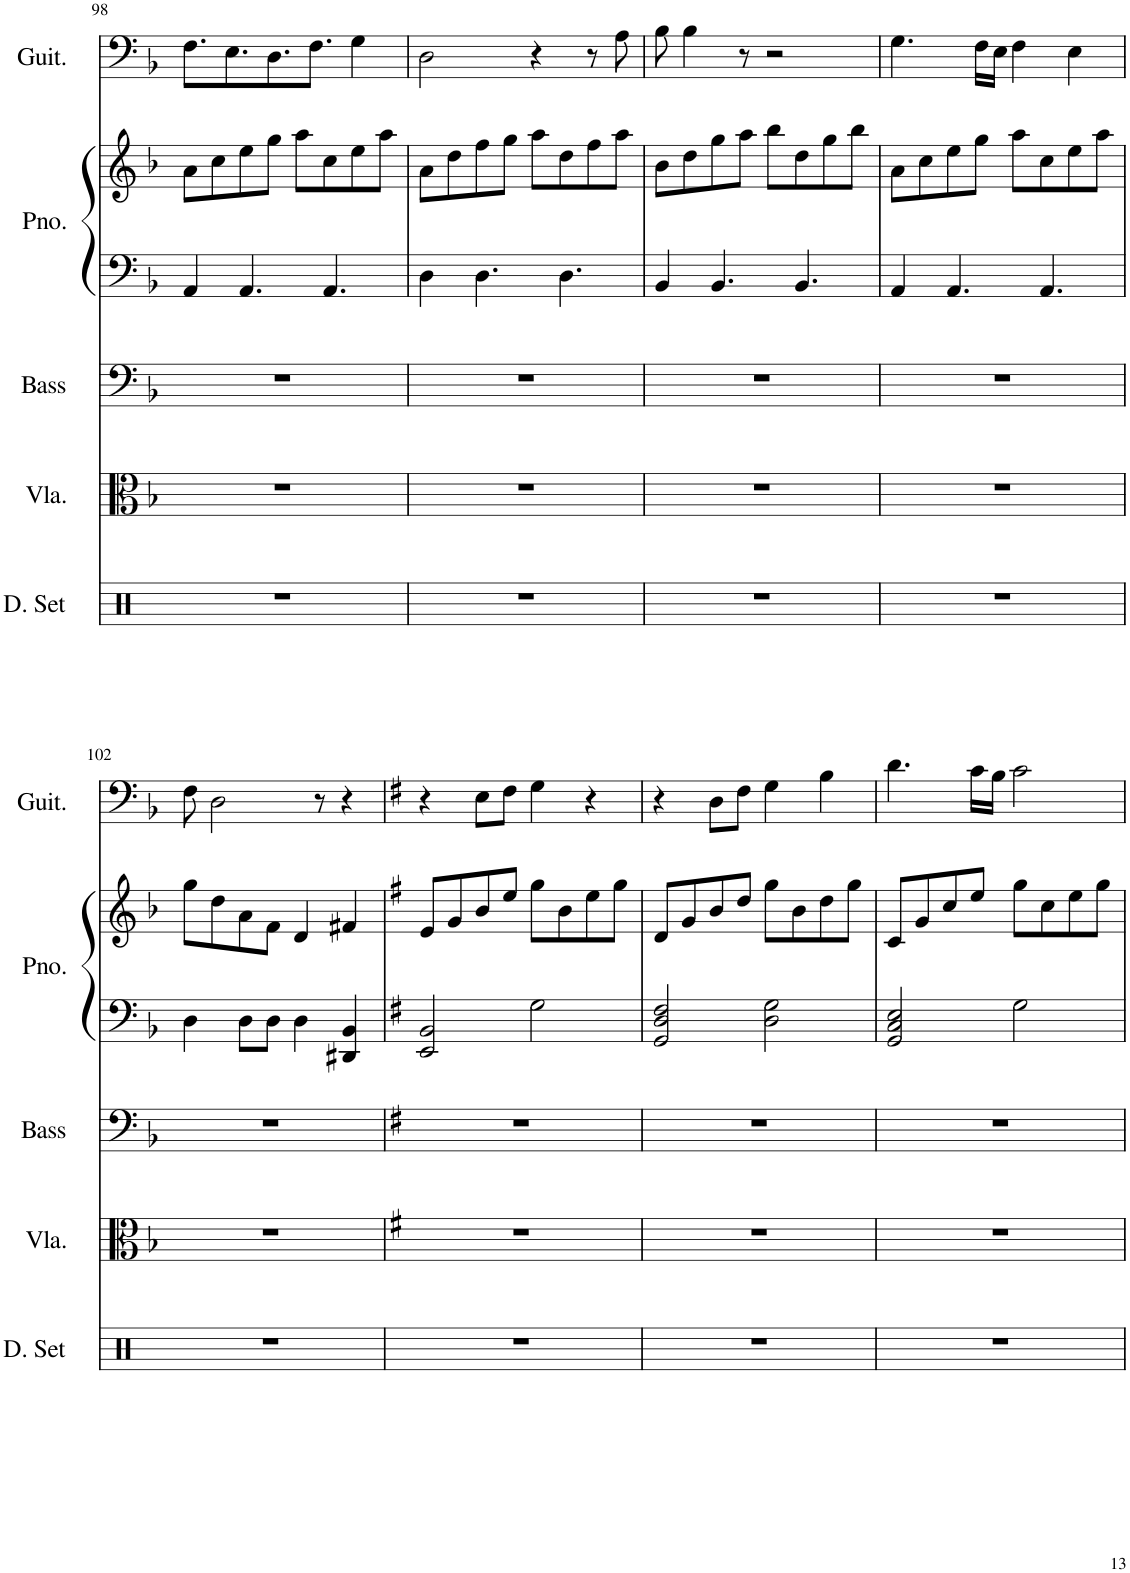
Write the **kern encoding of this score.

**kern	**kern	**kern	**kern	**kern	**kern
*part5	*part4	*part3	*part2	*part2	*part1
*staff6	*staff5	*staff4	*staff3	*staff2	*staff1
*I"Drumset	*I"Viola	*I"Acoustic Bass	*I"Piano	*	*I"Acoustic Guitar
*I'D. Set	*I'Vla.	*I'Bass	*I'Pno.	*	*I'Guit.
!!LO:PB:g=z
*clefX	*clefC3	*clefF4	*clefF4	*clefG2	*clefF4
*	*	*Trd7c12	*	*	*
*k[]	*k[b-]	*k[b-]	*k[b-]	*k[b-]	*k[b-]
*M4/4	*M4/4	*M4/4	*M4/4	*M4/4	*M4/4
=98	=98	=98	=98	=98	=98
1r	1r	1r	4AA/	8a\L	8.F\L
.	.	.	.	8cc\	.
.	.	.	.	.	8.E\
.	.	.	4.AA/	8ee\	.
.	.	.	.	8gg\J	8.D\
.	.	.	.	8aa\L	.
.	.	.	.	.	8.F\J
.	.	.	4.AA/	8cc\	.
.	.	.	.	8ee\	4G\
.	.	.	.	8aa\J	.
=99	=99	=99	=99	=99	=99
1r	1r	1r	4D\	8a\L	2D\
.	.	.	.	8dd\	.
.	.	.	4.D\	8ff\	.
.	.	.	.	8gg\J	.
.	.	.	.	8aa\L	4r
.	.	.	4.D\	8dd\	.
.	.	.	.	8ff\	8r
.	.	.	.	8aa\J	8A\
=100	=100	=100	=100	=100	=100
1r	1r	1r	4BB-/	8b-\L	8B-\
.	.	.	.	8dd\	4B-\
.	.	.	4.BB-/	8gg\	.
.	.	.	.	8aa\J	8r
.	.	.	.	8bb-\L	2r
.	.	.	4.BB-/	8dd\	.
.	.	.	.	8gg\	.
.	.	.	.	8bb-\J	.
=101	=101	=101	=101	=101	=101
1r	1r	1r	4AA/	8a\L	4.G\
.	.	.	.	8cc\	.
.	.	.	4.AA/	8ee\	.
.	.	.	.	8gg\J	16F\LL
.	.	.	.	.	16E\JJ
.	.	.	.	8aa\L	4F\
.	.	.	4.AA/	8cc\	.
.	.	.	.	8ee\	4E\
.	.	.	.	8aa\J	.
!!LO:LB:g=z
=102	=102	=102	=102	=102	=102
1r	1r	1r	4D\	8gg\L	8F\
.	.	.	.	8dd\	2D\
.	.	.	8D\L	8a\	.
.	.	.	8D\J	8f\J	.
.	.	.	4D\	4d/	.
.	.	.	.	.	8r
.	.	.	4DD#X/ 4BB-/	4f#X/	4r
=103	=103	=103	=103	=103	=103
*	*k[f#]	*k[f#]	*k[f#]	*k[f#]	*k[f#]
1r	1r	1r	2EE/ 2BB/	8e/L	4r
.	.	.	.	8g/	.
.	.	.	.	8b/	8E\L
.	.	.	.	8ee/J	8F#\J
.	.	.	2G\	8gg\L	4G\
.	.	.	.	8b\	.
.	.	.	.	8ee\	4r
.	.	.	.	8gg\J	.
=104	=104	=104	=104	=104	=104
1r	1r	1r	2GG/ 2D/ 2F#/	8d/L	4r
.	.	.	.	8g/	.
.	.	.	.	8b/	8D\L
.	.	.	.	8dd/J	8F#\J
.	.	.	2D\ 2G\	8gg\L	4G\
.	.	.	.	8b\	.
.	.	.	.	8dd\	4B\
.	.	.	.	8gg\J	.
=105	=105	=105	=105	=105	=105
1r	1r	1r	2GG/ 2C/ 2E/	8c/L	4.d\
.	.	.	.	8g/	.
.	.	.	.	8cc/	.
.	.	.	.	8ee/J	16c\LL
.	.	.	.	.	16B\JJ
.	.	.	2G\	8gg\L	2c\
.	.	.	.	8cc\	.
.	.	.	.	8ee\	.
.	.	.	.	8gg\J	.
=	=	=	=	=	=
*-	*-	*-	*-	*-	*-
